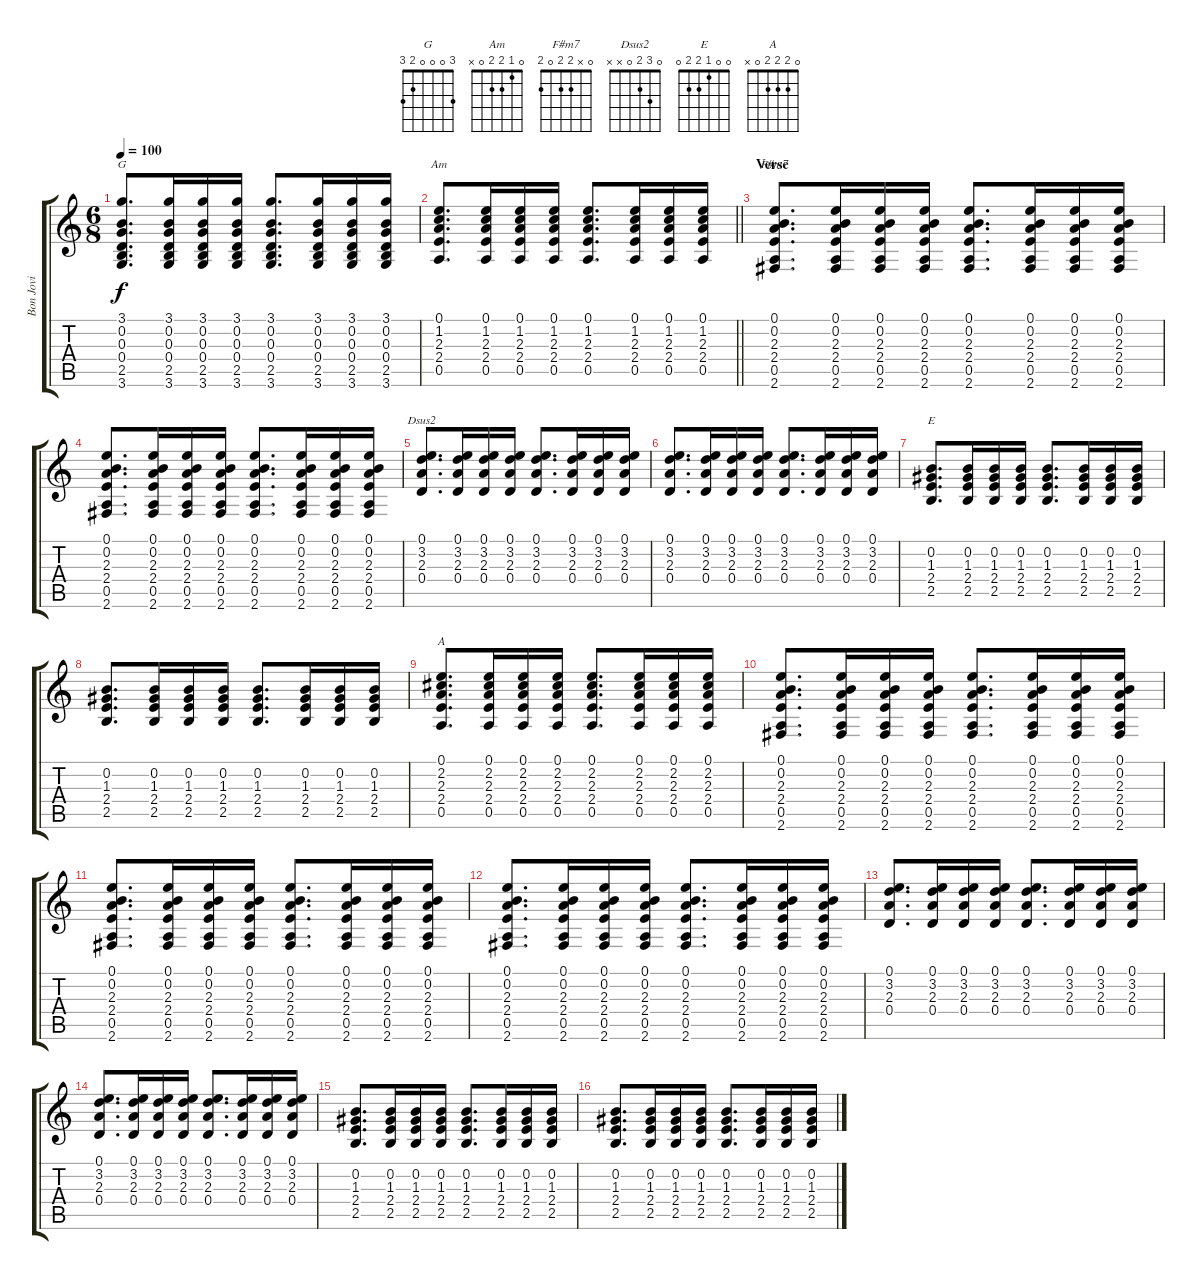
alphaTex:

\track ("Bon Jovi" "Bon Jovi") {instrument acousticguitarsteel}
\staff {score tabs}
\tuning (E4 B3 G3 D3 A2 E2) {hide}
\chord ("G" 3 0 0 0 2 3)
\chord ("Am" 0 1 2 2 0 x)
\chord ("F#m7" 0 x 2 2 0 2)
\chord ("Dsus2" 0 3 2 0 x x)
\chord ("E" 0 0 1 2 2 0)
\chord ("A" 0 2 2 2 0 x)
\ts (6 8)
\tempo 100
\clef g2
\ks c
(3.1 0.2 0.3 0.4 2.5 3.6).8{d ch "G" dy f} (3.1 0.2 0.3 0.4 2.5 3.6).16 (3.1 0.2 0.3 0.4 2.5 3.6).16 (3.1 0.2 0.3 0.4 2.5 3.6).16 (3.1 0.2 0.3 0.4 2.5 3.6).8{d} (3.1 0.2 0.3 0.4 2.5 3.6).16 (3.1 0.2 0.3 0.4 2.5 3.6).16 (3.1 0.2 0.3 0.4 2.5 3.6).16 |
\barLineRight lightlight
(0.1 1.2 2.3 2.4 0.5).8{d ch "Am"} (0.1 1.2 2.3 2.4 0.5).16 (0.1 1.2 2.3 2.4 0.5).16 (0.1 1.2 2.3 2.4 0.5).16 (0.1 1.2 2.3 2.4 0.5).8{d} (0.1 1.2 2.3 2.4 0.5).16 (0.1 1.2 2.3 2.4 0.5).16 (0.1 1.2 2.3 2.4 0.5).16 |
\section ("" "Verse")
(0.1 0.2 2.3 2.4 0.5 2.6).8{d ch "F#m7"} (0.1 0.2 2.3 2.4 0.5 2.6).16 (0.1 0.2 2.3 2.4 0.5 2.6).16 (0.1 0.2 2.3 2.4 0.5 2.6).16 (0.1 0.2 2.3 2.4 0.5 2.6).8{d} (0.1 0.2 2.3 2.4 0.5 2.6).16 (0.1 0.2 2.3 2.4 0.5 2.6).16 (0.1 0.2 2.3 2.4 0.5 2.6).16 |
(0.1 0.2 2.3 2.4 0.5 2.6).8{d} (0.1 0.2 2.3 2.4 0.5 2.6).16 (0.1 0.2 2.3 2.4 0.5 2.6).16 (0.1 0.2 2.3 2.4 0.5 2.6).16 (0.1 0.2 2.3 2.4 0.5 2.6).8{d} (0.1 0.2 2.3 2.4 0.5 2.6).16 (0.1 0.2 2.3 2.4 0.5 2.6).16 (0.1 0.2 2.3 2.4 0.5 2.6).16 |
(0.1 3.2 2.3 0.4).8{d ch "Dsus2"} (0.1 3.2 2.3 0.4).16 (0.1 3.2 2.3 0.4).16 (0.1 3.2 2.3 0.4).16 (0.1 3.2 2.3 0.4).8{d} (0.1 3.2 2.3 0.4).16 (0.1 3.2 2.3 0.4).16 (0.1 3.2 2.3 0.4).16 |
(0.1 3.2 2.3 0.4).8{d} (0.1 3.2 2.3 0.4).16 (0.1 3.2 2.3 0.4).16 (0.1 3.2 2.3 0.4).16 (0.1 3.2 2.3 0.4).8{d} (0.1 3.2 2.3 0.4).16 (0.1 3.2 2.3 0.4).16 (0.1 3.2 2.3 0.4).16 |
(0.2 1.3 2.4 2.5).8{d ch "E"} (0.2 1.3 2.4 2.5).16 (0.2 1.3 2.4 2.5).16 (0.2 1.3 2.4 2.5).16 (0.2 1.3 2.4 2.5).8{d} (0.2 1.3 2.4 2.5).16 (0.2 1.3 2.4 2.5).16 (0.2 1.3 2.4 2.5).16 |
(0.2 1.3 2.4 2.5).8{d} (0.2 1.3 2.4 2.5).16 (0.2 1.3 2.4 2.5).16 (0.2 1.3 2.4 2.5).16 (0.2 1.3 2.4 2.5).8{d} (0.2 1.3 2.4 2.5).16 (0.2 1.3 2.4 2.5).16 (0.2 1.3 2.4 2.5).16 |
(0.1 2.2 2.3 2.4 0.5).8{d ch "A"} (0.1 2.2 2.3 2.4 0.5).16 (0.1 2.2 2.3 2.4 0.5).16 (0.1 2.2 2.3 2.4 0.5).16 (0.1 2.2 2.3 2.4 0.5).8{d} (0.1 2.2 2.3 2.4 0.5).16 (0.1 2.2 2.3 2.4 0.5).16 (0.1 2.2 2.3 2.4 0.5).16 |
(0.1 0.2 2.3 2.4 0.5 2.6).8{d} (0.1 0.2 2.3 2.4 0.5 2.6).16 (0.1 0.2 2.3 2.4 0.5 2.6).16 (0.1 0.2 2.3 2.4 0.5 2.6).16 (0.1 0.2 2.3 2.4 0.5 2.6).8{d} (0.1 0.2 2.3 2.4 0.5 2.6).16 (0.1 0.2 2.3 2.4 0.5 2.6).16 (0.1 0.2 2.3 2.4 0.5 2.6).16 |
(0.1 0.2 2.3 2.4 0.5 2.6).8{d} (0.1 0.2 2.3 2.4 0.5 2.6).16 (0.1 0.2 2.3 2.4 0.5 2.6).16 (0.1 0.2 2.3 2.4 0.5 2.6).16 (0.1 0.2 2.3 2.4 0.5 2.6).8{d} (0.1 0.2 2.3 2.4 0.5 2.6).16 (0.1 0.2 2.3 2.4 0.5 2.6).16 (0.1 0.2 2.3 2.4 0.5 2.6).16 |
(0.1 0.2 2.3 2.4 0.5 2.6).8{d} (0.1 0.2 2.3 2.4 0.5 2.6).16 (0.1 0.2 2.3 2.4 0.5 2.6).16 (0.1 0.2 2.3 2.4 0.5 2.6).16 (0.1 0.2 2.3 2.4 0.5 2.6).8{d} (0.1 0.2 2.3 2.4 0.5 2.6).16 (0.1 0.2 2.3 2.4 0.5 2.6).16 (0.1 0.2 2.3 2.4 0.5 2.6).16 |
(0.1 3.2 2.3 0.4).8{d} (0.1 3.2 2.3 0.4).16 (0.1 3.2 2.3 0.4).16 (0.1 3.2 2.3 0.4).16 (0.1 3.2 2.3 0.4).8{d} (0.1 3.2 2.3 0.4).16 (0.1 3.2 2.3 0.4).16 (0.1 3.2 2.3 0.4).16 |
(0.1 3.2 2.3 0.4).8{d} (0.1 3.2 2.3 0.4).16 (0.1 3.2 2.3 0.4).16 (0.1 3.2 2.3 0.4).16 (0.1 3.2 2.3 0.4).8{d} (0.1 3.2 2.3 0.4).16 (0.1 3.2 2.3 0.4).16 (0.1 3.2 2.3 0.4).16 |
(0.2 1.3 2.4 2.5).8{d} (0.2 1.3 2.4 2.5).16 (0.2 1.3 2.4 2.5).16 (0.2 1.3 2.4 2.5).16 (0.2 1.3 2.4 2.5).8{d} (0.2 1.3 2.4 2.5).16 (0.2 1.3 2.4 2.5).16 (0.2 1.3 2.4 2.5).16 |
(0.2 1.3 2.4 2.5).8{d} (0.2 1.3 2.4 2.5).16 (0.2 1.3 2.4 2.5).16 (0.2 1.3 2.4 2.5).16 (0.2 1.3 2.4 2.5).8{d} (0.2 1.3 2.4 2.5).16 (0.2 1.3 2.4 2.5).16 (0.2 1.3 2.4 2.5).16
